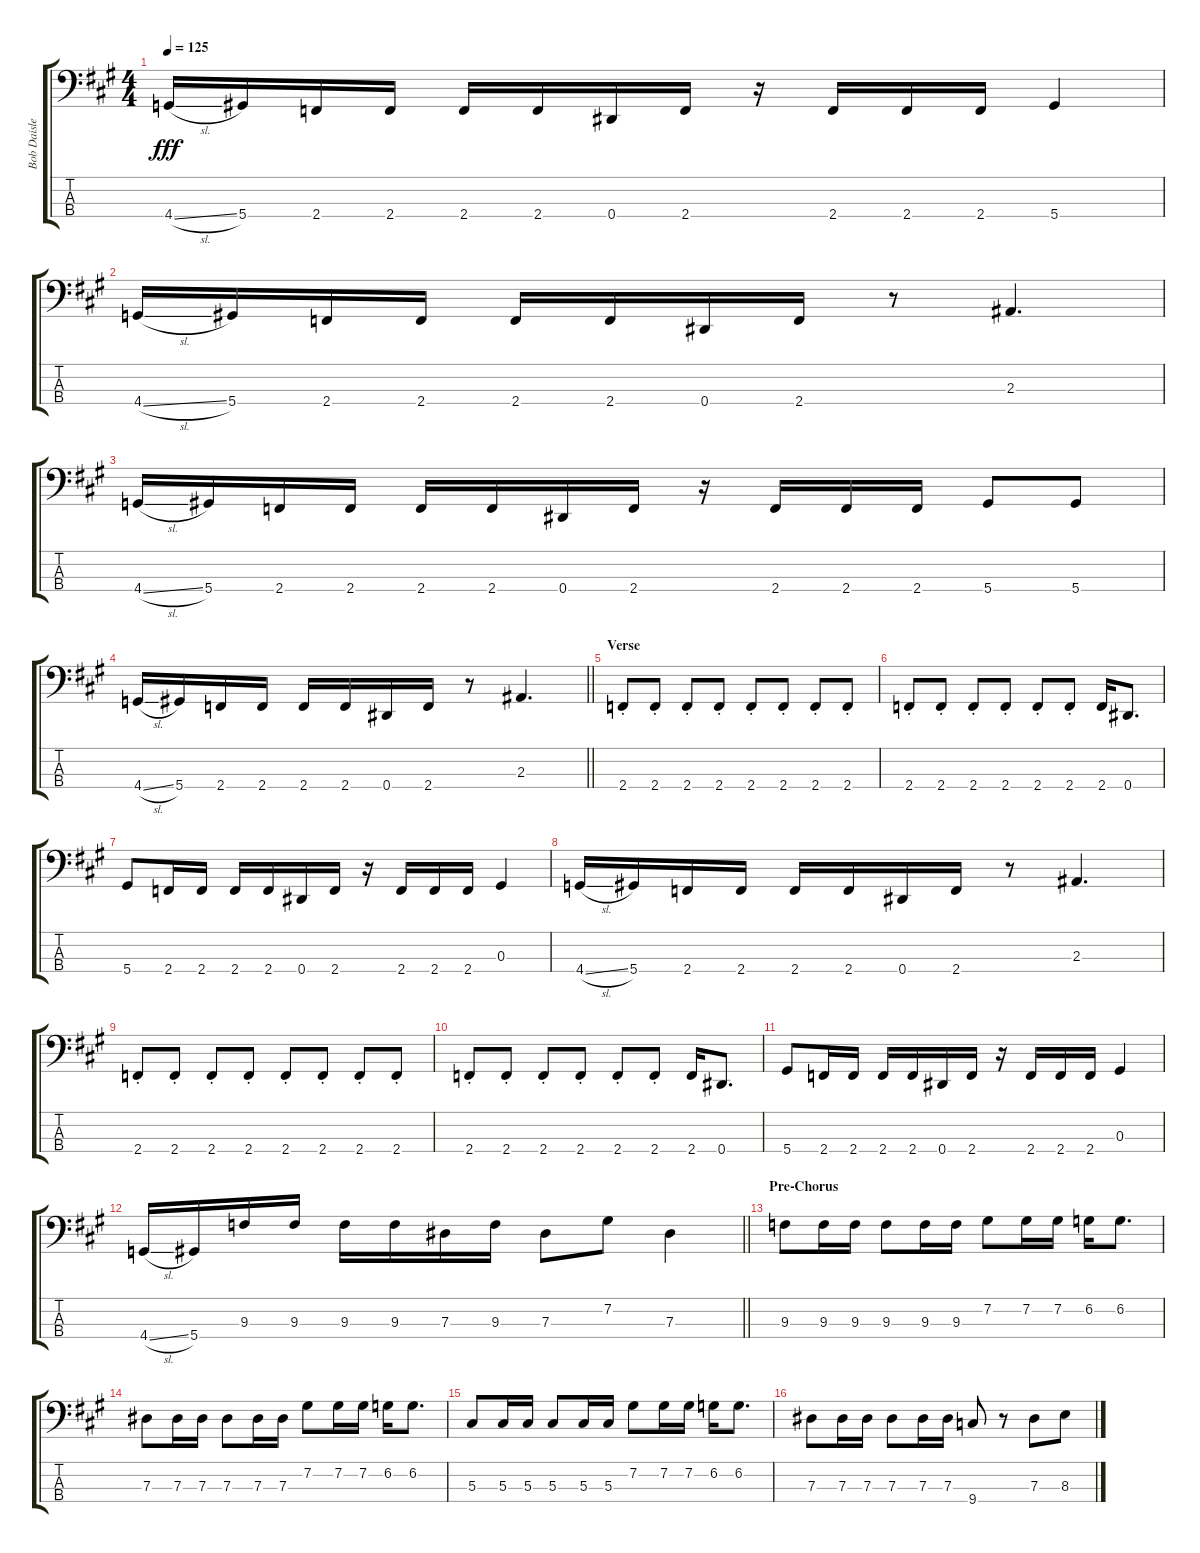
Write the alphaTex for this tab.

\track ("Bob Daisley - Bass" "Bob Daisle") {instrument electricbasspick}
\staff {score tabs}
\tuning (Gb2 Db2 Ab1 Eb1) {hide}
\ts (4 4)
\tempo 125
\clef f4
\ks a
4.4{sl}.16{dy fff} 5.4.16 2.4.16 2.4.16 2.4.16 2.4.16 0.4.16 2.4.16 r.16 2.4.16 2.4.16 2.4.16 5.4.4 |
4.4{sl}.16 5.4.16 2.4.16 2.4.16 2.4.16 2.4.16 0.4.16 2.4.16 r.8 2.3.4{d} |
4.4{sl}.16 5.4.16 2.4.16 2.4.16 2.4.16 2.4.16 0.4.16 2.4.16 r.16 2.4.16 2.4.16 2.4.16 5.4.8 5.4.8 |
\barLineRight lightlight
4.4{sl}.16 5.4.16 2.4.16 2.4.16 2.4.16 2.4.16 0.4.16 2.4.16 r.8 2.3.4{d} |
\section ("" "Verse")
2.4{st}.8 2.4{st}.8 2.4{st}.8 2.4{st}.8 2.4{st}.8 2.4{st}.8 2.4{st}.8 2.4{st}.8 |
2.4{st}.8 2.4{st}.8 2.4{st}.8 2.4{st}.8 2.4{st}.8 2.4{st}.8 2.4.16 0.4.8{d} |
5.4.8 2.4.16 2.4.16 2.4.16 2.4.16 0.4.16 2.4.16 r.16 2.4.16 2.4.16 2.4.16 0.3.4 |
4.4{sl}.16 5.4.16 2.4.16 2.4.16 2.4.16 2.4.16 0.4.16 2.4.16 r.8 2.3.4{d} |
2.4{st}.8 2.4{st}.8 2.4{st}.8 2.4{st}.8 2.4{st}.8 2.4{st}.8 2.4{st}.8 2.4{st}.8 |
2.4{st}.8 2.4{st}.8 2.4{st}.8 2.4{st}.8 2.4{st}.8 2.4{st}.8 2.4.16 0.4.8{d} |
5.4.8 2.4.16 2.4.16 2.4.16 2.4.16 0.4.16 2.4.16 r.16 2.4.16 2.4.16 2.4.16 0.3.4 |
\barLineRight lightlight
4.4{sl}.16 5.4.16 9.3.16 9.3.16 9.3.16 9.3.16 7.3.16 9.3.16 7.3.8 7.2.8 7.3.4 |
\section ("" "Pre-Chorus")
9.3.8 9.3.16 9.3.16 9.3.8 9.3.16 9.3.16 7.2.8 7.2.16 7.2.16 6.2.16 6.2.8{d} |
7.3.8 7.3.16 7.3.16 7.3.8 7.3.16 7.3.16 7.2.8 7.2.16 7.2.16 6.2.16 6.2.8{d} |
5.3.8 5.3.16 5.3.16 5.3.8 5.3.16 5.3.16 7.2.8 7.2.16 7.2.16 6.2.16 6.2.8{d} |
7.3.8 7.3.16 7.3.16 7.3.8 7.3.16 7.3.16 9.4.8 r.8 7.3.8 8.3.8
